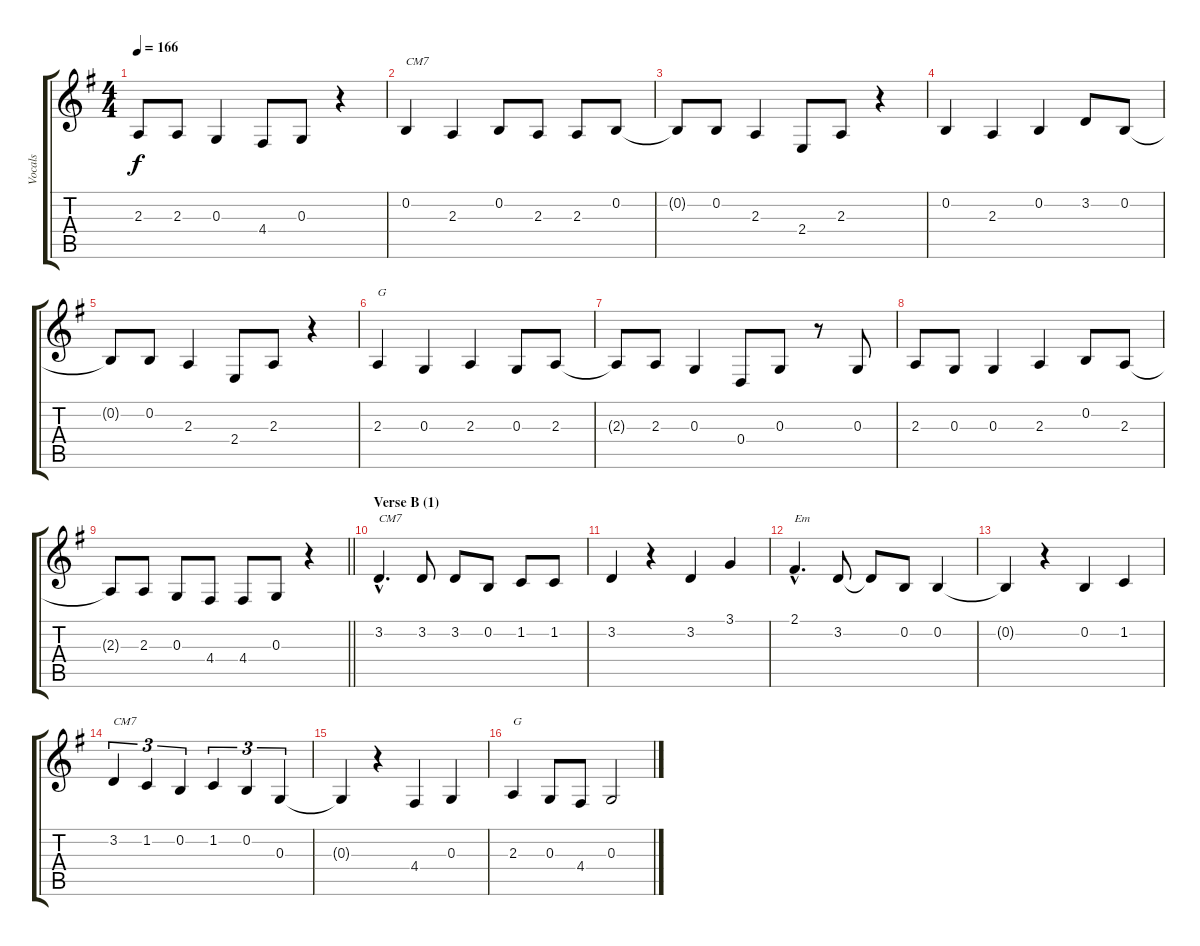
\track ("Vocals" "Vocals") {instrument sopranosax}
\staff {score tabs}
\tuning (E4 B3 G3 D3 A2 E2) {hide}
\ts (4 4)
\tempo 166
\clef g2
\ks g
2.3{t}.8{dy f} 2.3.8 0.3.4 4.4.8 0.3.8 r.4 |
0.2.4{txt "CM7"} 2.3.4 0.2.8 2.3.8 2.3.8 0.2.8 |
0.2{t}.8 0.2.8 2.3.4 2.4.8 2.3.8 r.4 |
0.2.4 2.3.4 0.2.4 3.2.8 0.2.8 |
0.2{t}.8 0.2.8 2.3.4 2.4.8 2.3.8 r.4 |
2.3.4{txt "G"} 0.3.4 2.3.4 0.3.8 2.3.8 |
2.3{t}.8 2.3.8 0.3.4 0.4.8 0.3.8 r.8 0.3.8 |
2.3.8 0.3.8 0.3.4 2.3.4 0.2.8 2.3.8 |
\barLineRight lightlight
2.3{t}.8 2.3.8 0.3.8 4.4.8 4.4.8 0.3.8 r.4 |
\section ("" "Verse B (1)")
3.2{hac}.4{d txt "CM7"} 3.2.8 3.2.8 0.2.8 1.2.8 1.2.8 |
3.2.4 r.4 3.2.4 3.1.4 |
2.1{hac}.4{d txt "Em"} 3.2.8 3.2{t}.8 0.2.8 0.2.4 |
0.2{t}.4 r.4 0.2.4 1.2.4 |
3.2.4{tu (3 2) txt "CM7"} 1.2.4{tu (3 2)} 0.2.4{tu (3 2)} 1.2.4{tu (3 2)} 0.2.4{tu (3 2)} 0.3.4{tu (3 2)} |
0.3{t}.4 r.4 4.4.4 0.3.4 |
2.3.4{txt "G"} 0.3.8 4.4.8 0.3.2
